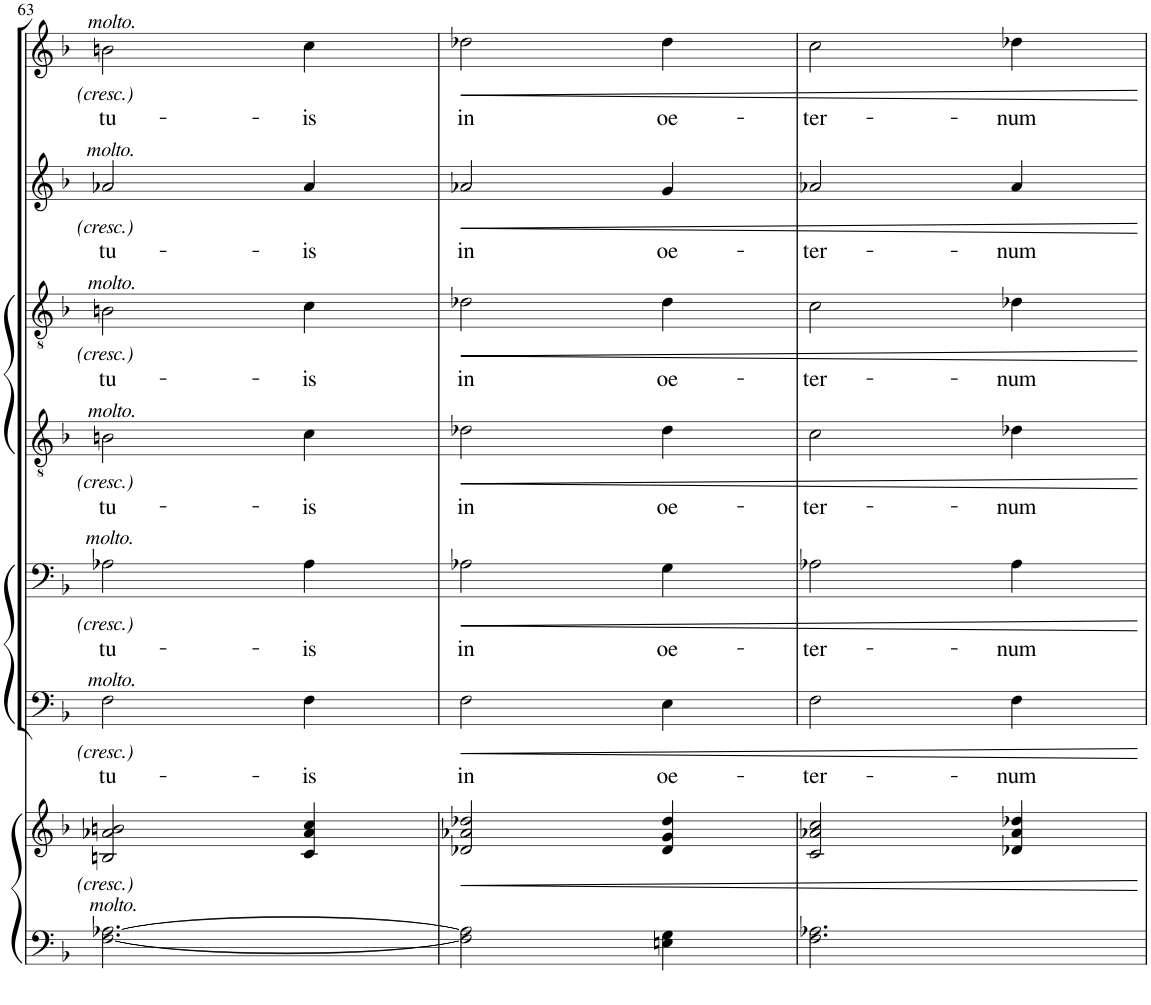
**kern	**kern	**dynam	**kern	**text	**dynam	**kern	**text	**dynam	**kern	**text	**dynam	**kern	**text	**dynam	**kern	**text	**dynam	**kern	**text	**dynam
*part7	*part7	*part7	*part6	*part6	*part6	*part5	*part5	*part5	*part4	*part4	*part4	*part3	*part3	*part3	*part2	*part2	*part2	*part1	*part1	*part1
*staff8	*staff7	*staff7/8	*staff6	*staff6	*staff6	*staff5	*staff5	*staff5	*staff4	*staff4	*staff4	*staff3	*staff3	*staff3	*staff2	*staff2	*staff2	*staff1	*staff1	*staff1
*I"PIANO	*	*	*I"BASSES II	*	*	*I"BASSES I	*	*	*I"TÉNORS II	*	*	*I"TÉNORS I	*	*	*I"ALTOS	*	*	*I"SOPRANOS	*	*
*I'Pno	*	*	*	*	*	*	*	*	*	*	*	*	*	*	*	*	*	*	*	*
!!LO:PB:g=z
*clefF4	*clefG2	*	*clefF4	*	*	*clefF4	*	*	*clefGv2	*	*	*clefGv2	*	*	*clefG2	*	*	*clefG2	*	*
*k[b-]	*k[b-]	*	*k[b-]	*	*	*k[b-]	*	*	*k[b-]	*	*	*k[b-]	*	*	*k[b-]	*	*	*k[b-]	*	*
*M3/4	*M3/4	*	*M3/4	*	*	*M3/4	*	*	*M3/4	*	*	*M3/4	*	*	*M3/4	*	*	*M3/4	*	*
=63	=63	=63	=63	=63	=63	=63	=63	=63	=63	=63	=63	=63	=63	=63	=63	=63	=63	=63	=63	=63
!	!	!	!	!	!	!	!	!	!	!	!	!	!	!	!	!	!	!LO:TX:a:i:t=molto.	!	!
!	!	!	!	!	!	!	!	!	!	!	!	!	!	!	!LO:TX:a:i:t=molto.	!	!	!	!	!
!	!	!	!	!	!	!	!	!	!	!	!	!LO:TX:a:i:t=molto.	!	!	!	!	!	!	!	!
!	!	!	!	!	!	!	!	!	!LO:TX:a:i:t=molto.	!	!	!	!	!	!	!	!	!	!	!
!	!	!	!	!	!	!LO:TX:a:i:t=molto.	!	!	!	!	!	!	!	!	!	!	!	!	!	!
!	!	!	!LO:TX:a:i:t=molto.	!	!	!	!	!	!	!	!	!	!	!	!	!	!	!	!	!
!	!LO:TX:b:i:t=molto.	!	!	!	!	!	!	!	!	!	!	!	!	!	!	!	!	!	!	!
!	!	!	!	!LO:LY:b	!	!	!LO:LY:b	!	!	!LO:LY:b	!	!	!LO:LY:b	!	!	!LO:LY:b	!	!	!LO:LY:b	!
[2.F\ [2.A-X\	2Bn/ 2a-X/ 2bn/	.	2F\	tu-	.	2A-X\	tu-	.	2Bn\	tu-	.	2Bn\	tu-	.	2a-X/	tu-	.	2bn\	tu-	.
!	!	!	!	!LO:LY:b	!	!	!LO:LY:b	!	!	!LO:LY:b	!	!	!LO:LY:b	!	!	!LO:LY:b	!	!	!LO:LY:b	!
.	4c/ 4a-/ 4cc/	.	4F\	-is	.	4A-\	-is	.	4c\	-is	.	4c\	-is	.	4a-/	-is	.	4cc\	-is	.
=64	=64	=64	=64	=64	=64	=64	=64	=64	=64	=64	=64	=64	=64	=64	=64	=64	=64	=64	=64	=64
!	!	!LO:HP:b	!	!LO:LY:b	!LO:HP:b	!	!LO:LY:b	!LO:HP:b	!	!LO:LY:b	!LO:HP:b	!	!LO:LY:b	!LO:HP:b	!	!LO:LY:b	!LO:HP:b	!	!LO:LY:b	!LO:HP:b
2F\] 2A-\]	2d-X/ 2a-X/ 2dd-X/	<	2F\	in	<	2A-X\	in	<	2d-X\	in	<	2d-X\	in	<	2a-X/	in	<	2dd-X\	in	<
!	!	!	!	!LO:LY:b	!	!	!LO:LY:b	!	!	!LO:LY:b	!	!	!LO:LY:b	!	!	!LO:LY:b	!	!	!LO:LY:b	!
4En\ 4G\	4d-/ 4g/ 4dd-/	.	4E\	oe-	.	4G\	oe-	.	4d-\	oe-	.	4d-\	oe-	.	4g/	oe-	.	4dd-\	oe-	.
=65	=65	=65	=65	=65	=65	=65	=65	=65	=65	=65	=65	=65	=65	=65	=65	=65	=65	=65	=65	=65
!	!	!	!	!LO:LY:b	!	!	!LO:LY:b	!	!	!LO:LY:b	!	!	!LO:LY:b	!	!	!LO:LY:b	!	!	!LO:LY:b	!
2.F\ 2.A-X\	2c/ 2a-X/ 2cc/	.	2F\	-ter-	.	2A-X\	-ter-	.	2c\	-ter-	.	2c\	-ter-	.	2a-X/	-ter-	.	2cc\	-ter-	.
!	!	!	!	!LO:LY:b	!	!	!LO:LY:b	!	!	!LO:LY:b	!	!	!LO:LY:b	!	!	!LO:LY:b	!	!	!LO:LY:b	!
.	4d-X/ 4a-/ 4dd-X/	.	4F\	num	.	4A-\	num	.	4d-X\	num	.	4d-X\	num	.	4a-/	num	.	4dd-X\	num	.
.	.	[	.	.	[	.	.	[	.	.	[	.	.	[	.	.	[	.	.	[
=	=	=	=	=	=	=	=	=	=	=	=	=	=	=	=	=	=	=	=	=
*-	*-	*-	*-	*-	*-	*-	*-	*-	*-	*-	*-	*-	*-	*-	*-	*-	*-	*-	*-	*-
